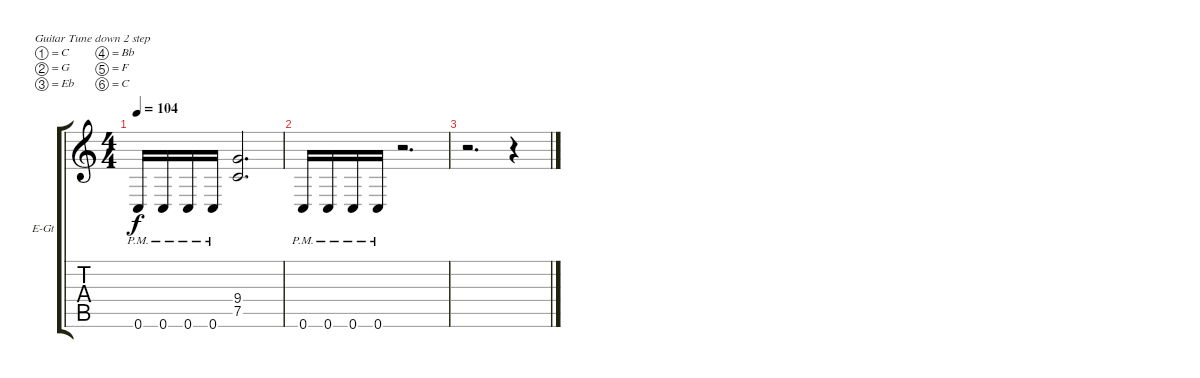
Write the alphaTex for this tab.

\bracketExtendMode groupsimilarinstruments
\firstSystemTrackNameOrientation horizontal
\otherSystemsTrackNameOrientation horizontal
\track ("Skwisgaar" "E-Gt") {instrument distortionguitar}
\staff {score tabs}
\tuning (C4 G3 Eb3 Bb2 F2 C2)
\ts (4 4)
\tempo 104
\clef g2
\ks c
0.6{pm}.16{dy f} 0.6{pm}.16 0.6{pm}.16 0.6{pm}.16 (9.4 7.5).2{d} |
0.6{pm}.16 0.6{pm}.16 0.6{pm}.16 0.6{pm}.16 r.2{d} |
r.2{d} r.4
